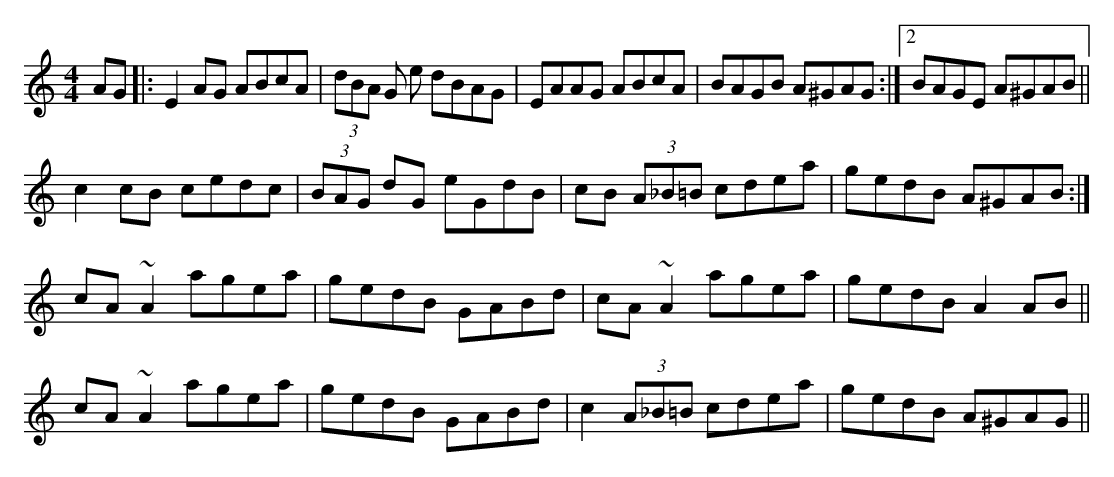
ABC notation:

X:1
M:4/4
K:Amin
AG|:E2AG ABcA|(3dBA G e dBAG|EAAG ABcA|BAGB A^GAG:|2 BAGE A^GAB||
c2 cB cedc|(3BAG dG eGdB|cB (3A_B=B cdea|gedB A^GAB:|
cA ~A2 agea|gedB GABd|cA ~A2 agea|gedB A2 AB||
cA ~A2 agea|gedB GABd|c2 (3A_B=B cdea|gedB A^GAG||
